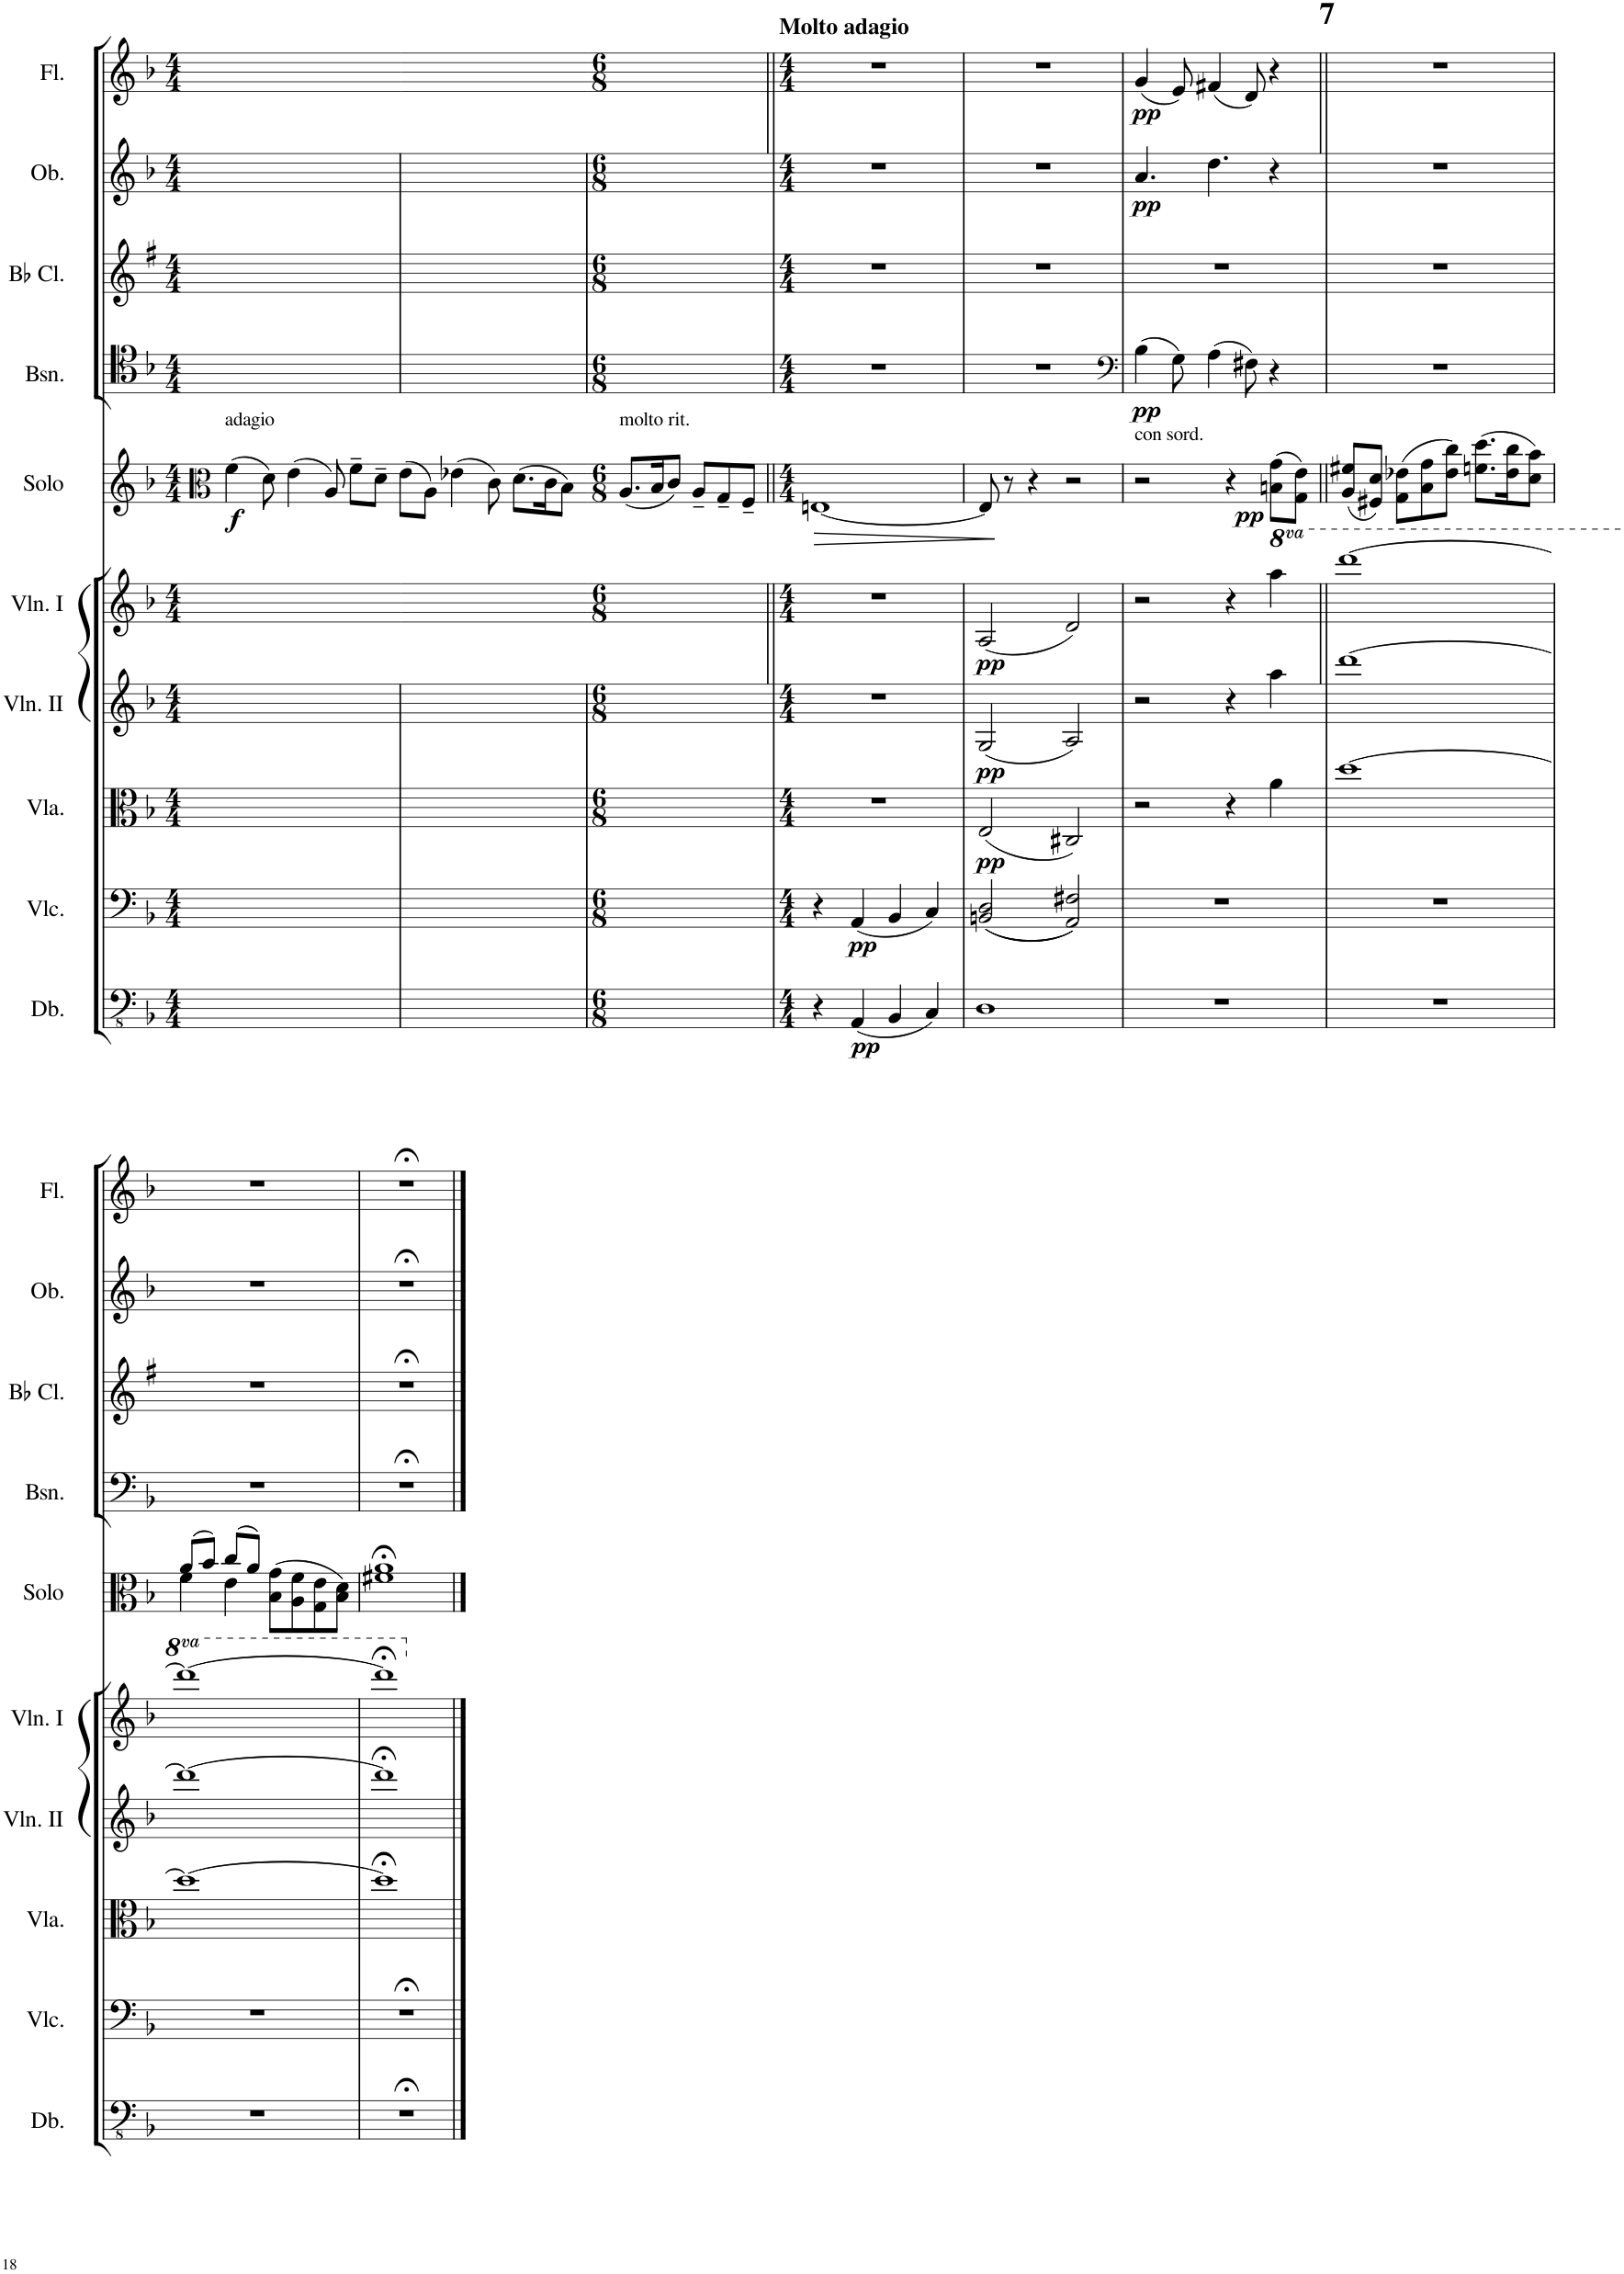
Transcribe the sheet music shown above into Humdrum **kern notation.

**kern	**dynam	**kern	**dynam	**kern	**dynam	**kern	**dynam	**kern	**dynam	**kern	**dynam	**kern	**dynam	**kern	**dynam	**kern	**dynam
*part9	*part9	*part8	*part8	*part7	*part7	*part6	*part6	*part5	*part5	*part4	*part4	*part3	*part3	*part2	*part2	*part1	*part1
*staff9	*staff9	*staff8	*staff8	*staff7	*staff7	*staff6	*staff6	*staff5	*staff5	*staff4	*staff4	*staff3	*staff3	*staff2	*staff2	*staff1	*staff1
*I"Bass	*	*I"Cello	*	*I"Viola	*	*I"Violin II	*	*I"Violin I	*	*I"Solo Viola	*	*I"Bassoon	*	*I"Oboe	*	*I"Flute	*
*	*	*	*	*I'Vla.	*	*I'Vln. II	*	*I'Vln. I	*	*I'Solo	*	*I'Bsn.	*	*I'Ob.	*	*I'Fl.	*
!!LO:PB:g=z
*clefFv4	*	*clefF4	*	*clefC3	*	*clefG2	*	*clefG2	*	*clefC3	*	*clefC4	*	*clefG2	*	*clefG2	*
*Trd7c12	*	*	*	*	*	*	*	*	*	*	*	*	*	*	*	*	*
*k[b-]	*	*k[b-]	*	*k[b-]	*	*k[b-]	*	*k[b-]	*	*k[b-]	*	*k[b-]	*	*k[b-]	*	*k[b-]	*
*M4/4	*	*M4/4	*	*M4/4	*	*M4/4	*	*M4/4	*	*M4/4	*	*M4/4	*	*M4/4	*	*M4/4	*
=122	=122	=122	=122	=122	=122	=122	=122	=122	=122	=122	=122	=122	=122	=122	=122	=122	=122
!	!	!	!	!	!	!	!	!	!	!LO:TX:a:t=adagio	!	!	!	!	!	!	!
!	!	!	!	!	!	!	!	!	!	!	!LO:DY:b	!	!	!	!	!	!
1ryy	.	1ryy	.	1ryy	.	1ryy	.	1ryy	.	(4f\	f	1ryy	.	1ryy	.	1ryy	.
.	.	.	.	.	.	.	.	.	.	8d\)	.	.	.	.	.	.	.
.	.	.	.	.	.	.	.	.	.	(4e\	.	.	.	.	.	.	.
.	.	.	.	.	.	.	.	.	.	8A/)	.	.	.	.	.	.	.
.	.	.	.	.	.	.	.	.	.	8f~\L	.	.	.	.	.	.	.
.	.	.	.	.	.	.	.	.	.	8d~\J	.	.	.	.	.	.	.
=123-	=123-	=123-	=123-	=123-	=123-	=123-	=123-	=123-	=123-	=123-	=123-	=123-	=123-	=123-	=123-	=123-	=123-
1ryy	.	1ryy	.	1ryy	.	1ryy	.	1ryy	.	(8e\L	.	1ryy	.	1ryy	.	1ryy	.
.	.	.	.	.	.	.	.	.	.	8A\J)	.	.	.	.	.	.	.
.	.	.	.	.	.	.	.	.	.	(4e-X\	.	.	.	.	.	.	.
.	.	.	.	.	.	.	.	.	.	8c\)	.	.	.	.	.	.	.
.	.	.	.	.	.	.	.	.	.	(8.d\L	.	.	.	.	.	.	.
.	.	.	.	.	.	.	.	.	.	16c\K	.	.	.	.	.	.	.
.	.	.	.	.	.	.	.	.	.	8B-\J)	.	.	.	.	.	.	.
=124-	=124-	=124-	=124-	=124-	=124-	=124-	=124-	=124-	=124-	=124-	=124-	=124-	=124-	=124-	=124-	=124-	=124-
*M6/8	*	*M6/8	*	*M6/8	*	*M6/8	*	*M6/8	*	*M6/8	*	*M6/8	*	*M6/8	*	*M6/8	*
!	!	!	!	!	!	!	!	!	!	!LO:TX:a:t=molto rit.	!	!	!	!	!	!	!
2.ryy	.	2.ryy	.	2.ryy	.	2.ryy	.	2.ryy	.	(8.A/L	.	2.ryy	.	2.ryy	.	2.ryy	.
.	.	.	.	.	.	.	.	.	.	16B-/K	.	.	.	.	.	.	.
.	.	.	.	.	.	.	.	.	.	8c/J)	.	.	.	.	.	.	.
.	.	.	.	.	.	.	.	.	.	8A~/L	.	.	.	.	.	.	.
.	.	.	.	.	.	.	.	.	.	8G~/	.	.	.	.	.	.	.
.	.	.	.	.	.	.	.	.	.	8F~/J	.	.	.	.	.	.	.
=125||	=125||	=125||	=125||	=125||	=125||	=125||	=125||	=125||	=125||	=125||	=125||	=125||	=125||	=125||	=125||	=125||	=125||
*M4/4	*	*M4/4	*	*M4/4	*	*M4/4	*	*M4/4	*	*M4/4	*	*M4/4	*	*M4/4	*	*M4/4	*
!	!	!	!	!	!	!	!	!	!	!	!	!	!	!	!	!LO:TX:a:B:t=Molto adagio	!
!	!	!	!	!	!	!	!	!	!	!	!LO:HP:b	!	!	!	!	!	!
4r	.	4r	.	1r	.	1r	.	1r	.	[1En	>	1r	.	1r	.	1r	.
!	!LO:DY:b	!	!LO:DY:b	!	!	!	!	!	!	!	!	!	!	!	!	!	!
(4AAA/	pp	(4AA/	pp	.	.	.	.	.	.	.	.	.	.	.	.	.	.
4BBB-/	.	4BB-/	.	.	.	.	.	.	.	.	.	.	.	.	.	.	.
4CC/)	.	4C/)	.	.	.	.	.	.	.	.	.	.	.	.	.	.	.
=126	=126	=126	=126	=126	=126	=126	=126	=126	=126	=126	=126	=126	=126	=126	=126	=126	=126
!	!	!	!	!	!LO:DY:b	!	!LO:DY:b	!	!LO:DY:b	!	!	!	!	!	!	!	!
1DD	.	((2BBn/ 2D/	.	(2E/	pp	(2G/	pp	(2A/	pp	8E/]	.	1r	.	1r	.	1r	.
.	.	.	.	.	.	.	.	.	.	8r	]	.	.	.	.	.	.
.	.	.	.	.	.	.	.	.	.	4r	.	.	.	.	.	.	.
.	.	2AA/ 2F#X/))	.	2C#X/)	.	2A/)	.	2d/)	.	2r	.	.	.	.	.	.	.
=127	=127	=127	=127	=127	=127	=127	=127	=127	=127	=127	=127	=127	=127	=127	=127	=127	=127
*	*	*	*	*	*	*	*	*	*	*	*	*clefF4	*	*	*	*	*
!	!	!	!	!	!	!	!	!	!	!LO:TX:a:t=con sord.	!	!	!	!	!	!	!
!	!	!	!	!	!	!	!	!	!	!	!	!	!LO:DY:b	!	!LO:DY:b	!	!LO:DY:b
1r	.	1r	.	2r	.	2r	.	2r	.	2r	.	(4B-\	pp	4.a/	pp	(4g/	pp
.	.	.	.	.	.	.	.	.	.	.	.	8G\)	.	.	.	8e/)	.
.	.	.	.	.	.	.	.	.	.	.	.	(4A\	.	4.dd\	.	(4f#X/	.
.	.	.	.	4r	.	4r	.	4r	.	4r	.	.	.	.	.	.	.
.	.	.	.	.	.	.	.	.	.	.	.	8F#X\)	.	.	.	8d/)	.
*	*	*	*	*	*	*	*	*8va	*	*	*	*	*	*	*	*	*
!	!	!	!	!	!	!	!	!	!	!	!LO:DY:b	!	!	!	!	!	!
.	.	.	.	4a\	.	4aa\	.	4aaa\	.	(8Bn\ 8g\L	pp	4r	.	4r	.	4r	.
.	.	.	.	.	.	.	.	.	.	8G\ 8e\J)	.	.	.	.	.	.	.
!!LO:REH:place=s1:a:B:cj:enc=none:fs=16:t=7
=128||	=128||	=128||	=128||	=128||	=128||	=128||	=128||	=128||	=128||	=128||	=128||	=128||	=128||	=128||	=128||	=128||	=128||
1r	.	1r	.	[1dd	.	[1ddd	.	[1dddd	.	(8A/ 8f#X/L	.	1r	.	1r	.	1r	.
.	.	.	.	.	.	.	.	.	.	8F#X/ 8d/J)	.	.	.	.	.	.	.
.	.	.	.	.	.	.	.	.	.	(8G\ 8e-X\L	.	.	.	.	.	.	.
.	.	.	.	.	.	.	.	.	.	8B-\ 8g\	.	.	.	.	.	.	.
.	.	.	.	.	.	.	.	.	.	8e-\ 8cc\J)	.	.	.	.	.	.	.
.	.	.	.	.	.	.	.	.	.	(8.fn\ 8.dd\L	.	.	.	.	.	.	.
.	.	.	.	.	.	.	.	.	.	16e-\ 16cc\K	.	.	.	.	.	.	.
.	.	.	.	.	.	.	.	.	.	8d\ 8b-\J)	.	.	.	.	.	.	.
!!LO:LB:g=z
=129	=129	=129	=129	=129	=129	=129	=129	=129	=129	=129	=129	=129	=129	=129	=129	=129	=129
*	*	*	*	*	*	*	*	*	*	*^	*	*	*	*	*	*	*
1r	.	1r	.	1dd_	.	1ddd_	.	1dddd_	.	(8a/L	4f\	.	1r	.	1r	.	1r	.
.	.	.	.	.	.	.	.	.	.	8b-/J)	.	.	.	.	.	.	.	.
.	.	.	.	.	.	.	.	.	.	(8cc/L	4e\	.	.	.	.	.	.	.
.	.	.	.	.	.	.	.	.	.	8a/J)	.	.	.	.	.	.	.	.
.	.	.	.	.	.	.	.	.	.	(8B-\ 8g\L	2ryy	.	.	.	.	.	.	.
.	.	.	.	.	.	.	.	.	.	8A\ 8f\	.	.	.	.	.	.	.	.
.	.	.	.	.	.	.	.	.	.	8G\ 8e\	.	.	.	.	.	.	.	.
.	.	.	.	.	.	.	.	.	.	8B-\ 8d\J)	.	.	.	.	.	.	.	.
*	*	*	*	*	*	*	*	*	*	*v	*v	*	*	*	*	*	*	*
=130	=130	=130	=130	=130	=130	=130	=130	=130	=130	=130	=130	=130	=130	=130	=130	=130	=130
1r;<	.	1r;<	.	1dd;<]	.	1ddd;<]	.	1dddd;<]	.	1f#X;< 1a;<	.	1r;<	.	1r;<	.	1r;<	.
*	*	*	*	*	*	*	*	*X8va	*	*	*	*	*	*	*	*	*
==	==	==	==	==	==	==	==	==	==	==	==	==	==	==	==	==	==
*-	*-	*-	*-	*-	*-	*-	*-	*-	*-	*-	*-	*-	*-	*-	*-	*-	*-
